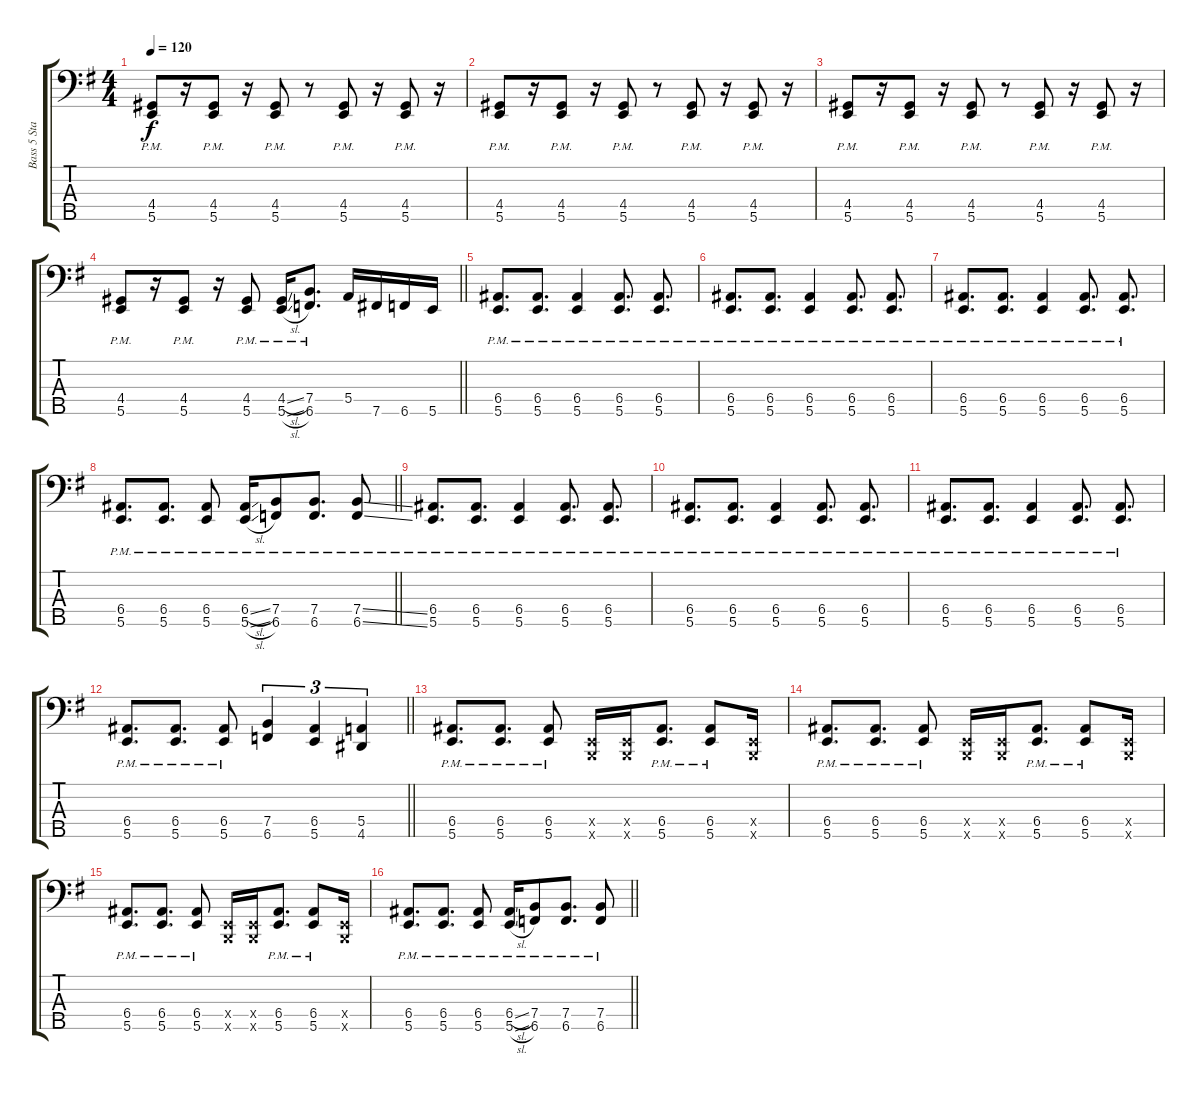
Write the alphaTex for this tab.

\track ("Bass 5 Standard" "Bass 5 Sta") {instrument electricbassfinger}
\staff {score tabs}
\tuning (G2 D2 A1 E1 B0) {hide}
\ts (4 4)
\tempo 120
\clef f4
\ks eminor
(4.4{pm} 5.5{pm}).8{dy f} r.16 (4.4{pm} 5.5{pm}).8 r.16 (4.4{pm} 5.5{pm}).8 r.8 (4.4{pm} 5.5{pm}).8 r.16 (4.4{pm} 5.5{pm}).8 r.16 |
(4.4{pm} 5.5{pm}).8 r.16 (4.4{pm} 5.5{pm}).8 r.16 (4.4{pm} 5.5{pm}).8 r.8 (4.4{pm} 5.5{pm}).8 r.16 (4.4{pm} 5.5{pm}).8 r.16 |
(4.4{pm} 5.5{pm}).8 r.16 (4.4{pm} 5.5{pm}).8 r.16 (4.4{pm} 5.5{pm}).8 r.8 (4.4{pm} 5.5{pm}).8 r.16 (4.4{pm} 5.5{pm}).8 r.16 |
\barLineRight lightlight
(4.4{pm} 5.5{pm}).8 r.16 (4.4{pm} 5.5{pm}).8 r.16 (4.4{pm} 5.5{pm}).8 (4.4{sl pm} 5.5{sl pm}).16 (7.4{pm} 6.5{pm}).8{d} 5.4.16 7.5.16 6.5.16 5.5.16 |
\section ("" "")
(6.4{pm} 5.5{pm}).8{d} (6.4{pm} 5.5{pm}).8{d} (6.4{pm} 5.5{pm}).4 (6.4{pm} 5.5{pm}).8{d} (6.4{pm} 5.5{pm}).8{d} |
(6.4{pm} 5.5{pm}).8{d} (6.4{pm} 5.5{pm}).8{d} (6.4{pm} 5.5{pm}).4 (6.4{pm} 5.5{pm}).8{d} (6.4{pm} 5.5{pm}).8{d} |
(6.4{pm} 5.5{pm}).8{d} (6.4{pm} 5.5{pm}).8{d} (6.4{pm} 5.5{pm}).4 (6.4{pm} 5.5{pm}).8{d} (6.4{pm} 5.5{pm}).8{d} |
\barLineRight lightlight
(6.4{pm} 5.5{pm}).8{d} (6.4{pm} 5.5{pm}).8{d} (6.4{pm} 5.5{pm}).8 (6.4{sl pm} 5.5{sl pm}).16 (7.4{pm} 6.5{pm}).8 (7.4{pm} 6.5{pm}).8{d} (7.4{ss pm} 6.5{ss pm}).8 |
(6.4{pm} 5.5{pm}).8{d} (6.4{pm} 5.5{pm}).8{d} (6.4{pm} 5.5{pm}).4 (6.4{pm} 5.5{pm}).8{d} (6.4{pm} 5.5{pm}).8{d} |
(6.4{pm} 5.5{pm}).8{d} (6.4{pm} 5.5{pm}).8{d} (6.4{pm} 5.5{pm}).4 (6.4{pm} 5.5{pm}).8{d} (6.4{pm} 5.5{pm}).8{d} |
(6.4{pm} 5.5{pm}).8{d} (6.4{pm} 5.5{pm}).8{d} (6.4{pm} 5.5{pm}).4 (6.4{pm} 5.5{pm}).8{d} (6.4{pm} 5.5{pm}).8{d} |
\barLineRight lightlight
(6.4{pm} 5.5{pm}).8{d} (6.4{pm} 5.5{pm}).8{d} (6.4{pm} 5.5{pm}).8 (7.4 6.5).4{tu (3 2)} (6.4 5.5).4{tu (3 2)} (5.4 4.5).4{tu (3 2)} |
\section ("" "")
(6.4{pm} 5.5{pm}).8{d} (6.4{pm} 5.5{pm}).8{d} (6.4{pm} 5.5{pm}).8 (0.4{x} 0.5{x}).16 (0.4{x} 0.5{x}).16 (6.4{pm} 5.5{pm}).8{d} (6.4{pm} 5.5{pm}).8 (0.4{x} 0.5{x}).16 |
(6.4{pm} 5.5{pm}).8{d} (6.4{pm} 5.5{pm}).8{d} (6.4{pm} 5.5{pm}).8 (0.4{x} 0.5{x}).16 (0.4{x} 0.5{x}).16 (6.4{pm} 5.5{pm}).8{d} (6.4{pm} 5.5{pm}).8 (0.4{x} 0.5{x}).16 |
(6.4{pm} 5.5{pm}).8{d} (6.4{pm} 5.5{pm}).8{d} (6.4{pm} 5.5{pm}).8 (0.4{x} 0.5{x}).16 (0.4{x} 0.5{x}).16 (6.4{pm} 5.5{pm}).8{d} (6.4{pm} 5.5{pm}).8 (0.4{x} 0.5{x}).16 |
\barLineRight lightlight
(6.4{pm} 5.5{pm}).8{d} (6.4{pm} 5.5{pm}).8{d} (6.4{pm} 5.5{pm}).8 (6.4{sl pm} 5.5{sl pm}).16 (7.4{pm} 6.5{pm}).8 (7.4{pm} 6.5{pm}).8{d} (7.4{ss pm} 6.5{ss pm}).8
